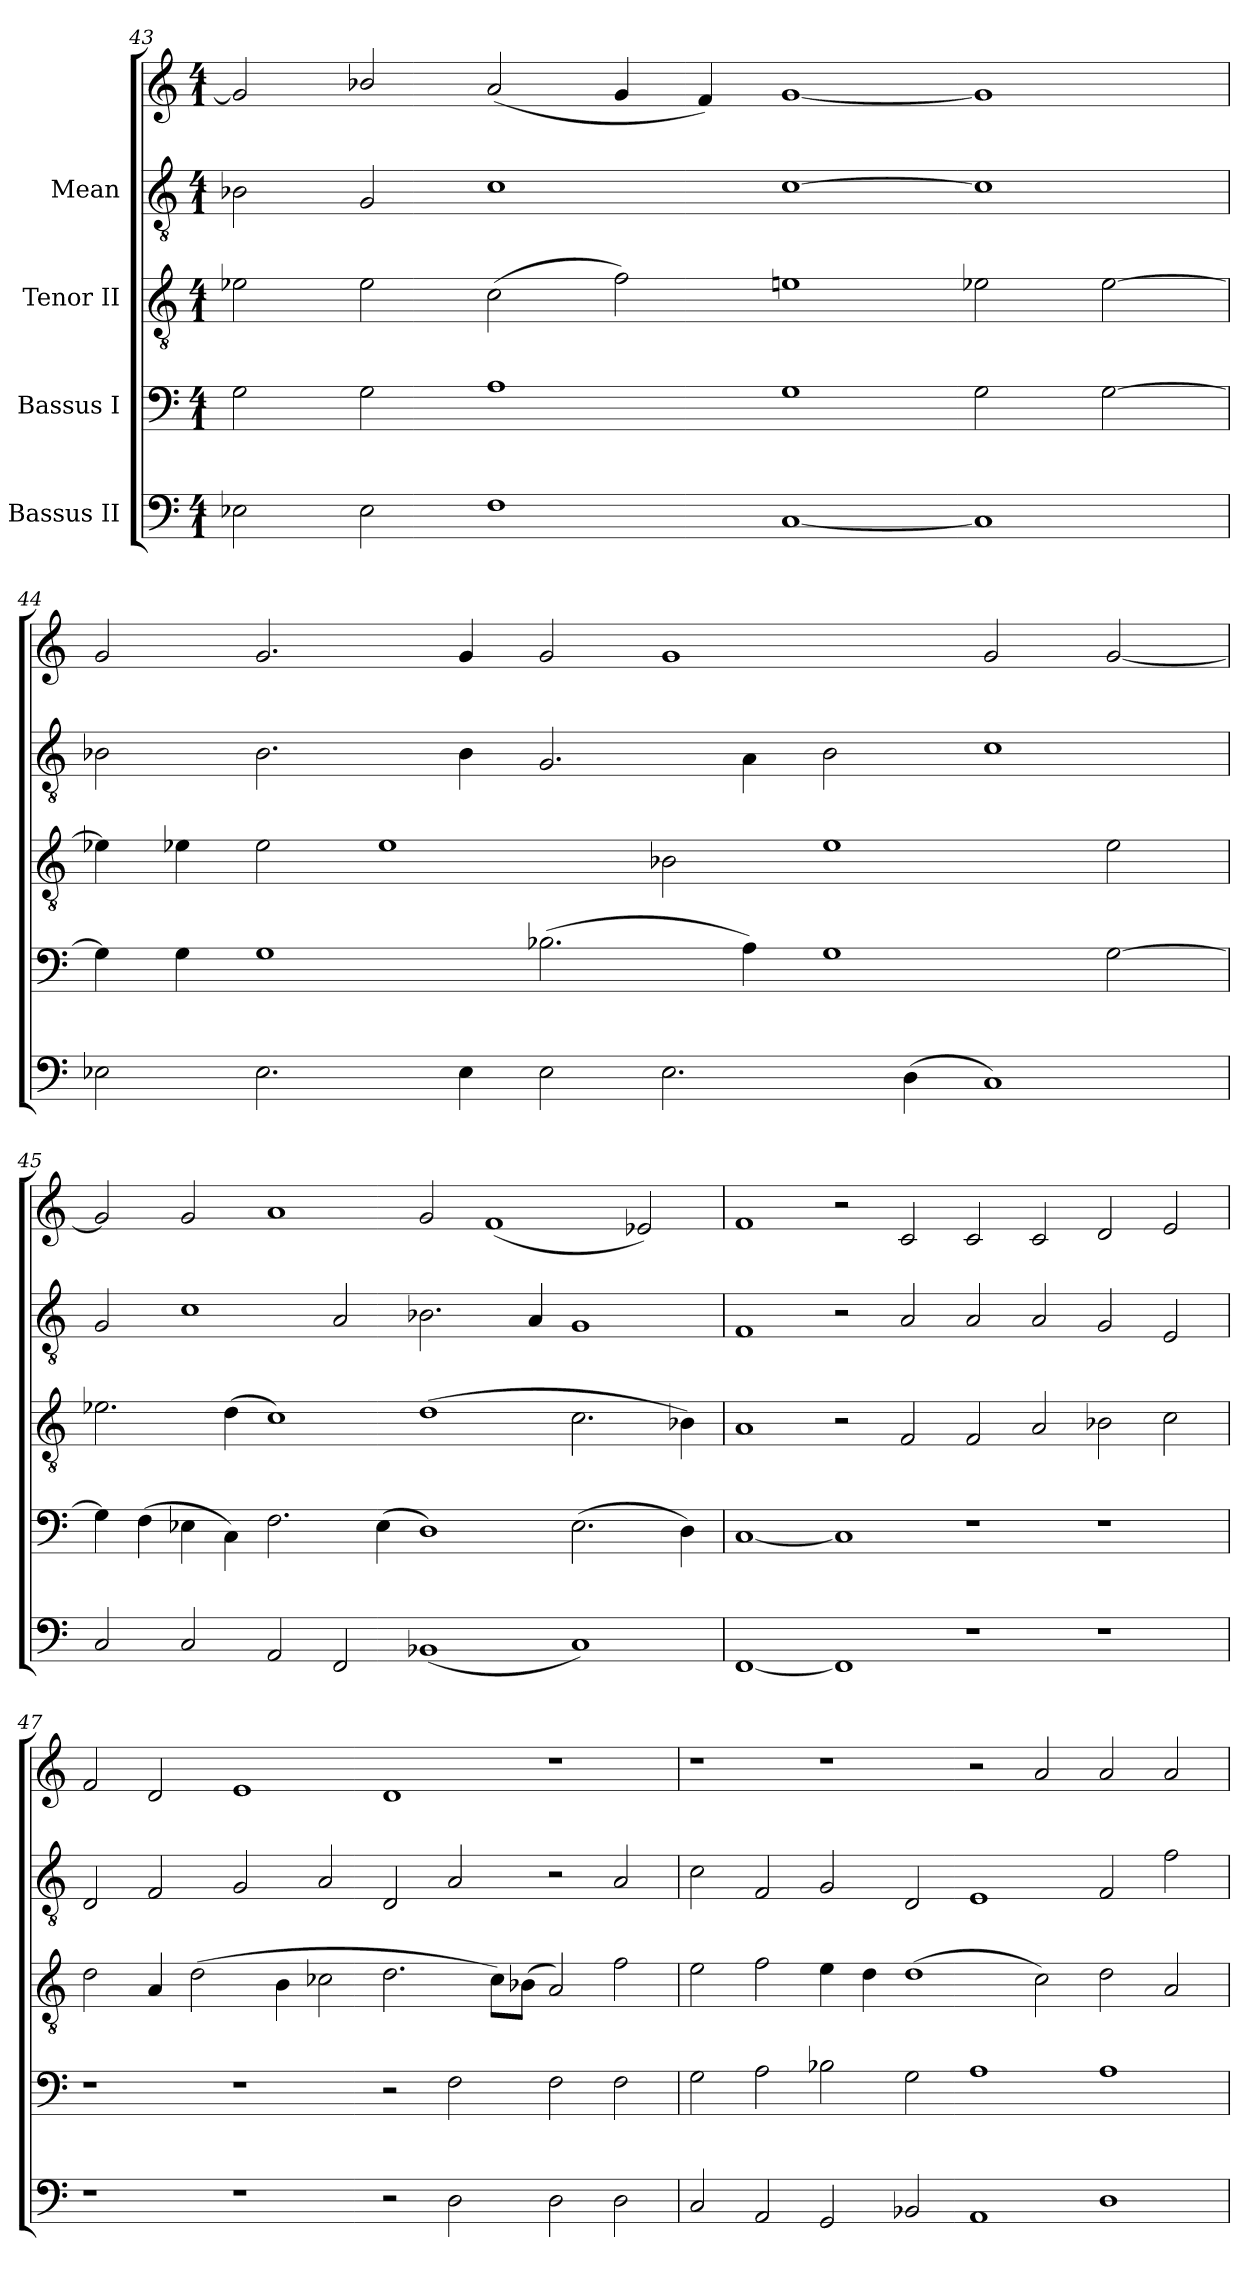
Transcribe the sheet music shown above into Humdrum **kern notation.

**kern	**kern	**kern	**kern	**kern
*part4	*part3	*part2	*part1	*part1
*staff5	*staff4	*staff3	*staff2	*staff1
*I"Bassus II	*I"Bassus I	*I"Tenor II	*I"Mean	*
*clefF4	*clefF4	*clefGv2	*clefGv2	*clefG2
*M4/1	*M4/1	*M4/1	*M4/1	*M4/1
=43	=43	=43	=43	=43
2E-X\	2G\	2e-X\	2B-X\	2g/]
2E-\	2G\	2e-\	2G/	2b-X/
1F	1A	(>2c\	1c	(<2a/
.	.	2f\)	.	4g/
.	.	.	.	4f/)
[<1C	1G	1en	[>1c	[<1g
1C]	2G\	2e-X\	1c]	1g]
.	[>2G\	[>2e-\	.	.
!!LO:LB:g=z
=44	=44	=44	=44	=44
2E-X\	4G\]	4e-X\]	2B-X\	2g/
.	4G\	4e-X\	.	.
2.E-\	1G	2e-\	2.B-\	2.g/
.	.	1e-	.	.
4E-\	.	.	4B-\	4g/
2E-\	(>2.B-X\	.	2.G/	2g/
2.E-\	.	2B-X\	.	1g
.	4A\)	.	4A\	.
.	1G	1e-	2B-\	.
(>4D\	.	.	.	.
1C)	.	.	1c	2g/
.	[>2G\	2e-\	.	[<2g/
=45	=45	=45	=45	=45
2C/	4G\]	2.e-X\	2G/	2g/]
.	(>4F\	.	.	.
2C/	4E-X\	.	1c	2g/
.	4C\)	(>4d\	.	.
2AA/	2.F\	1c)	.	1a
2FF/	.	.	2A/	.
.	(>4E-\	.	.	.
(<1BB-X	1D)	(>1d	2.B-X\	2g/
.	.	.	.	(<1f
.	.	.	4A/	.
1C)	(>2.E-\	2.c\	1G	.
.	.	.	.	2e-X/)
.	4D\)	4B-X\)	.	.
!!LO:PB:g=z
=46	=46	=46	=46	=46
[<1FF	[<1C	1A	1F	1f
1FF]	1C]	2r	2r	2r
.	.	2F/	2A/	2c/
1r	1r	2F/	2A/	2c/
.	.	2A/	2A/	2c/
1r	1r	2B-X\	2G/	2d/
.	.	2c\	2E/	2e/
=47	=47	=47	=47	=47
1r	1r	2d\	2D/	2f/
.	.	4A/	2F/	2d/
.	.	(>2d\	.	.
1r	1r	.	2G/	1e
.	.	4B\	.	.
.	.	2c-X\	2A/	.
2r	2r	2.d\	2D/	1d
2D\	2F\	.	2A/	.
.	.	8c-\L)	.	.
.	.	(<8B-X\J	.	.
2D\	2F\	2A/)	2r	1r
2D\	2F\	2f\	2A/	.
!!LO:LB:g=z
=48	=48	=48	=48	=48
2C/	2G\	2e\	2c\	1r
2AA/	2A\	2f\	2F/	.
2GG/	2B-X\	4e\	2G/	1r
.	.	4d\	.	.
2BB-X/	2G\	(>1d	2D/	.
1AA	1A	.	1E	2r
.	.	2c\)	.	2a/
1D	1A	2d\	2F/	2a/
.	.	2A/	2f\	2a/
=	=	=	=	=
*-	*-	*-	*-	*-
